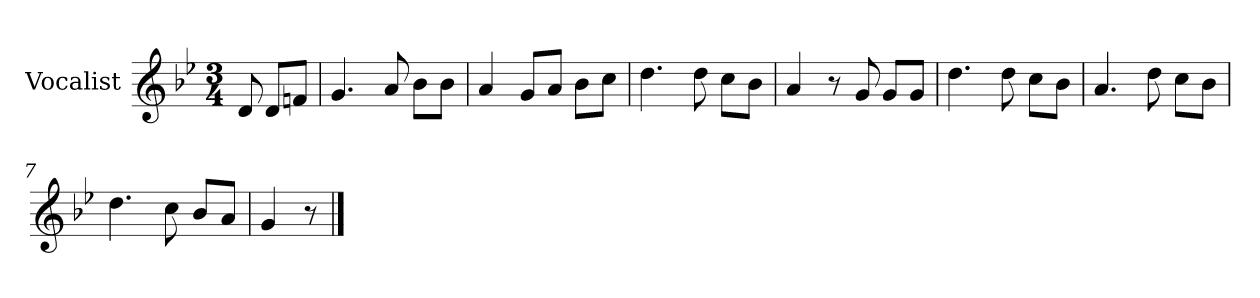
**kern
*part1
*staff1
*I"Vocalist
*k[b-e-]
*g:
*M3/4
=
8d
8dL
8fnJ
=1
4.g
8a
8b-L
8b-J
=2
4a
8gL
8aJ
8b-L
8ccJ
=3
4.dd
8dd
8ccL
8b-J
=4
4a
8r
8g
8gL
8gJ
=5
4.dd
8dd
8ccL
8b-J
=6
4.a
8dd
8ccL
8b-J
=7
4.dd
8cc
8b-L
8aJ
=8
4g
8r
==
*-
